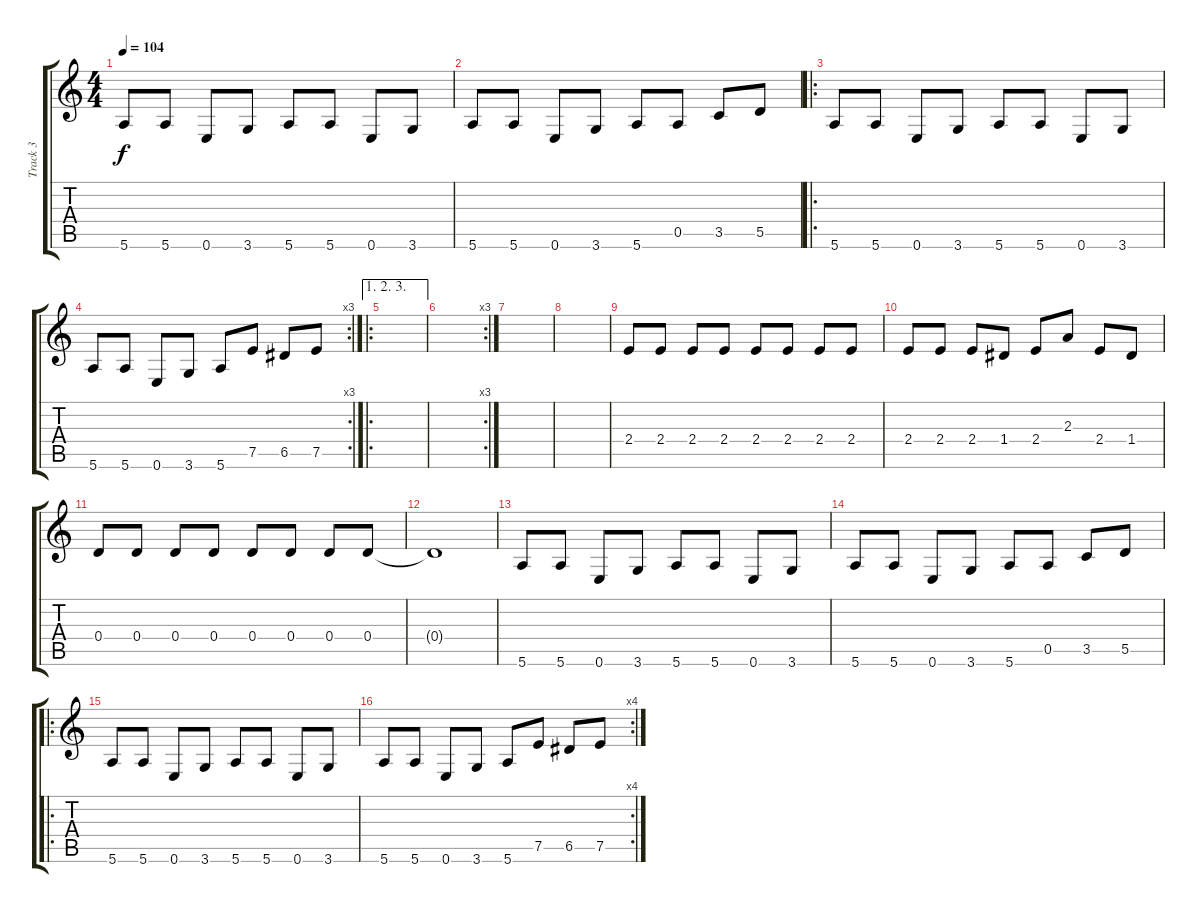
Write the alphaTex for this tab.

\track ("Track 3" "Track 3") {instrument electricbassfinger}
\staff {score tabs}
\tuning (E4 B3 G3 D3 A2 E2) {hide}
\ts (4 4)
\tempo 104
\clef g2
\ks c
5.6.8{dy f} 5.6.8 0.6.8 3.6.8 5.6.8 5.6.8 0.6.8 3.6.8 |
5.6.8 5.6.8 0.6.8 3.6.8 5.6.8 0.5.8 3.5.8 5.5.8 |
\ro
5.6.8 5.6.8 0.6.8 3.6.8 5.6.8 5.6.8 0.6.8 3.6.8 |
\rc 3
5.6.8 5.6.8 0.6.8 3.6.8 5.6.8 7.5.8 6.5.8 7.5.8 |
\ae (1 2 3)
\ro
|
\rc 3
|
|
|
2.4.8 2.4.8 2.4.8 2.4.8 2.4.8 2.4.8 2.4.8 2.4.8 |
2.4.8 2.4.8 2.4.8 1.4.8 2.4.8 2.3.8 2.4.8 1.4.8 |
0.4.8 0.4.8 0.4.8 0.4.8 0.4.8 0.4.8 0.4.8 0.4.8 |
0.4{t}.1 |
5.6.8 5.6.8 0.6.8 3.6.8 5.6.8 5.6.8 0.6.8 3.6.8 |
5.6.8 5.6.8 0.6.8 3.6.8 5.6.8 0.5.8 3.5.8 5.5.8 |
\ro
5.6.8 5.6.8 0.6.8 3.6.8 5.6.8 5.6.8 0.6.8 3.6.8 |
\rc 4
5.6.8 5.6.8 0.6.8 3.6.8 5.6.8 7.5.8 6.5.8 7.5.8
